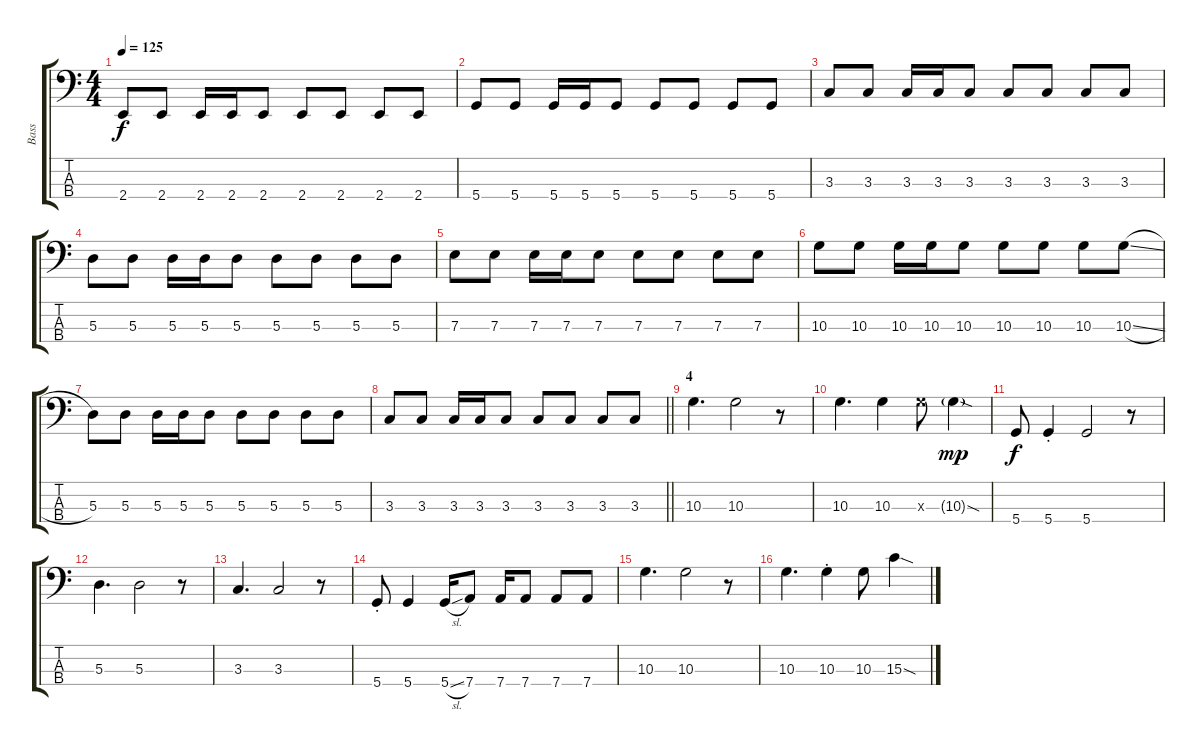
\track ("Bass" "Bass") {instrument electricbassfinger}
\staff {score tabs}
\tuning (G2 D2 A1 D1) {hide}
\ts (4 4)
\tempo 125
\clef f4
\ks c
2.4.8{dy f} 2.4.8 2.4.16 2.4.16 2.4.8 2.4.8 2.4.8 2.4.8 2.4.8 |
5.4.8 5.4.8 5.4.16 5.4.16 5.4.8 5.4.8 5.4.8 5.4.8 5.4.8 |
3.3.8 3.3.8 3.3.16 3.3.16 3.3.8 3.3.8 3.3.8 3.3.8 3.3.8 |
5.3.8 5.3.8 5.3.16 5.3.16 5.3.8 5.3.8 5.3.8 5.3.8 5.3.8 |
7.3.8 7.3.8 7.3.16 7.3.16 7.3.8 7.3.8 7.3.8 7.3.8 7.3.8 |
10.3.8 10.3.8 10.3.16 10.3.16 10.3.8 10.3.8 10.3.8 10.3.8 10.3{sl}.8 |
5.3.8 5.3.8 5.3.16 5.3.16 5.3.8 5.3.8 5.3.8 5.3.8 5.3.8 |
\barLineRight lightlight
3.3.8 3.3.8 3.3.16 3.3.16 3.3.8 3.3.8 3.3.8 3.3.8 3.3.8 |
\section ("" "4")
10.3.4{d} 10.3.2 r.8 |
10.3.4{d} 10.3.4 10.3{x}.8 10.3{sod g}.4{dy mp} |
5.4.8{dy f} 5.4{st}.4 5.4.2 r.8 |
5.3.4{d} 5.3.2 r.8 |
3.3.4{d} 3.3.2 r.8 |
5.4{st}.8 5.4.4 5.4{sl}.16 7.4.8 7.4.16 7.4.8 7.4.8 7.4.8 |
10.3.4{d} 10.3.2 r.8 |
10.3.4{d} 10.3{st}.4 10.3.8 15.3{sod}.4
